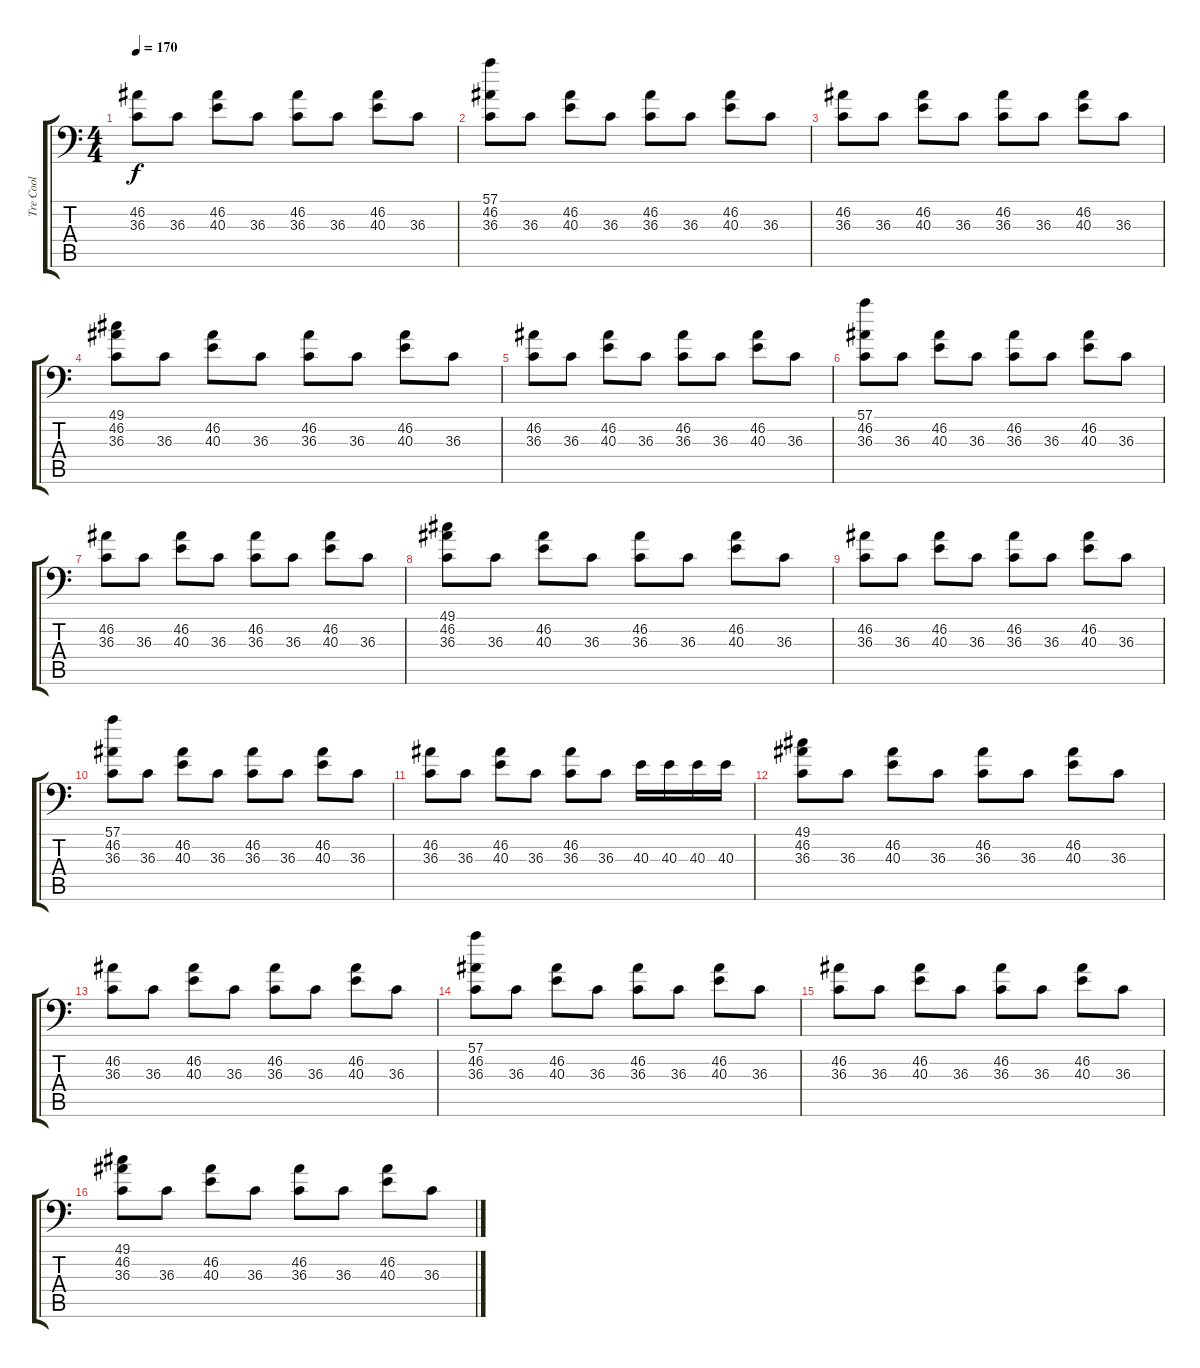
\track ("Tre Cool" "Tre Cool") {instrument acousticgrandpiano}
\staff {score tabs}
\tuning (C-1 C-1 C-1 C-1 C-1 C-1) {hide}
\ts (4 4)
\tempo 170
\clef f4
\ks c
(46.2 36.3).8{dy f} 36.3.8 (46.2 40.3).8 36.3.8 (46.2 36.3).8 36.3.8 (46.2 40.3).8 36.3.8 |
(57.1 46.2 36.3).8 36.3.8 (46.2 40.3).8 36.3.8 (46.2 36.3).8 36.3.8 (46.2 40.3).8 36.3.8 |
(46.2 36.3).8 36.3.8 (46.2 40.3).8 36.3.8 (46.2 36.3).8 36.3.8 (46.2 40.3).8 36.3.8 |
(49.1 46.2 36.3).8 36.3.8 (46.2 40.3).8 36.3.8 (46.2 36.3).8 36.3.8 (46.2 40.3).8 36.3.8 |
(46.2 36.3).8 36.3.8 (46.2 40.3).8 36.3.8 (46.2 36.3).8 36.3.8 (46.2 40.3).8 36.3.8 |
(57.1 46.2 36.3).8 36.3.8 (46.2 40.3).8 36.3.8 (46.2 36.3).8 36.3.8 (46.2 40.3).8 36.3.8 |
(46.2 36.3).8 36.3.8 (46.2 40.3).8 36.3.8 (46.2 36.3).8 36.3.8 (46.2 40.3).8 36.3.8 |
(49.1 46.2 36.3).8 36.3.8 (46.2 40.3).8 36.3.8 (46.2 36.3).8 36.3.8 (46.2 40.3).8 36.3.8 |
(46.2 36.3).8 36.3.8 (46.2 40.3).8 36.3.8 (46.2 36.3).8 36.3.8 (46.2 40.3).8 36.3.8 |
(57.1 46.2 36.3).8 36.3.8 (46.2 40.3).8 36.3.8 (46.2 36.3).8 36.3.8 (46.2 40.3).8 36.3.8 |
(46.2 36.3).8 36.3.8 (46.2 40.3).8 36.3.8 (46.2 36.3).8 36.3.8 40.3.16 40.3.16 40.3.16 40.3.16 |
(49.1 46.2 36.3).8 36.3.8 (46.2 40.3).8 36.3.8 (46.2 36.3).8 36.3.8 (46.2 40.3).8 36.3.8 |
(46.2 36.3).8 36.3.8 (46.2 40.3).8 36.3.8 (46.2 36.3).8 36.3.8 (46.2 40.3).8 36.3.8 |
(57.1 46.2 36.3).8 36.3.8 (46.2 40.3).8 36.3.8 (46.2 36.3).8 36.3.8 (46.2 40.3).8 36.3.8 |
(46.2 36.3).8 36.3.8 (46.2 40.3).8 36.3.8 (46.2 36.3).8 36.3.8 (46.2 40.3).8 36.3.8 |
(49.1 46.2 36.3).8 36.3.8 (46.2 40.3).8 36.3.8 (46.2 36.3).8 36.3.8 (46.2 40.3).8 36.3.8
